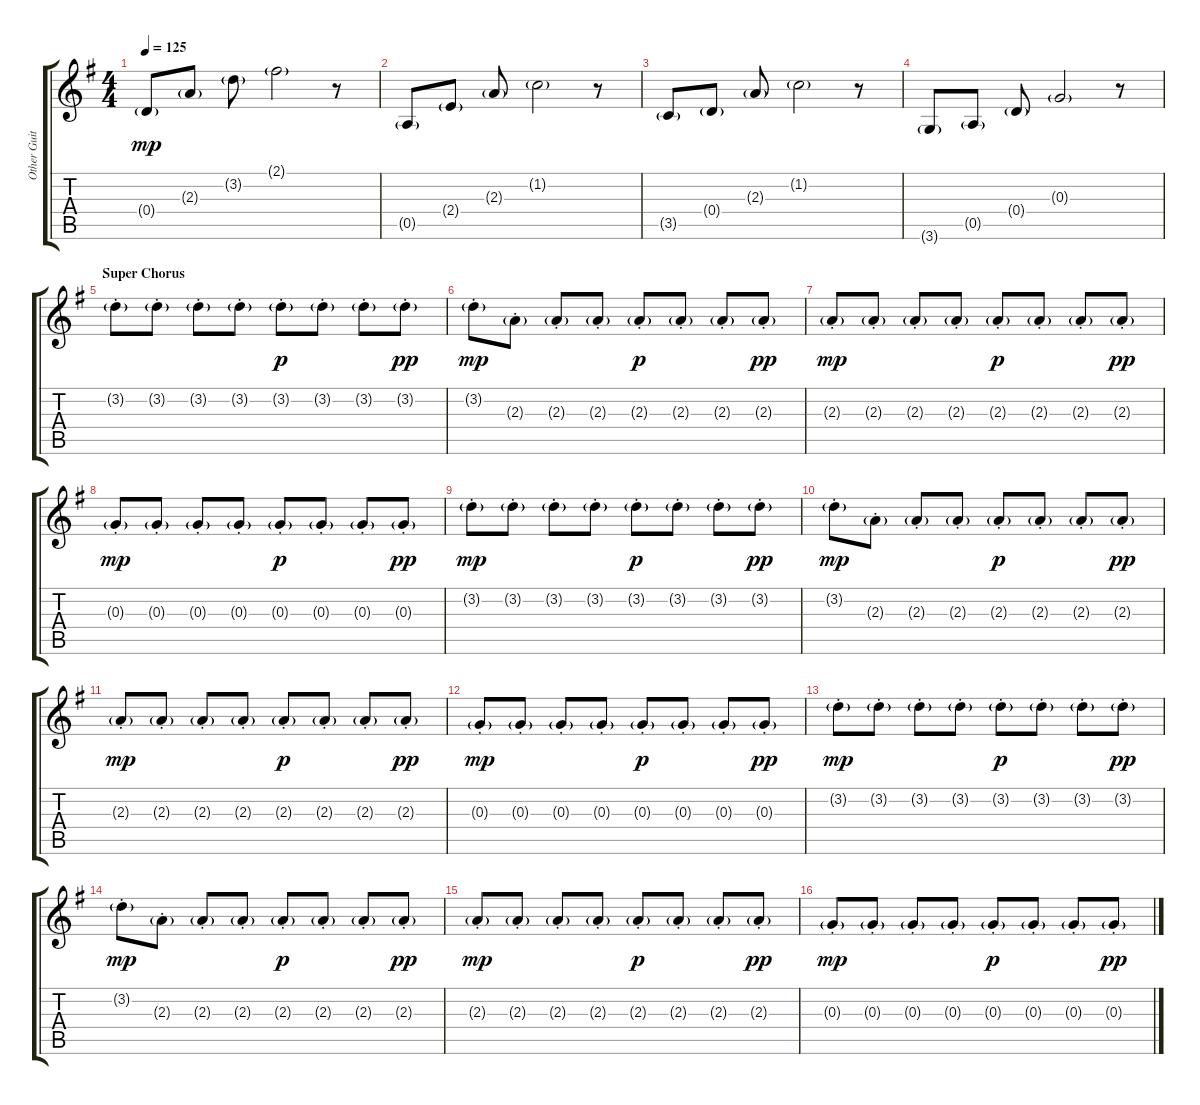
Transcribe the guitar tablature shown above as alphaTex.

\track ("Other Guit" "Other Guit") {instrument electricguitarjazz}
\staff {score tabs}
\tuning (E4 B3 G3 D3 A2 E2) {hide}
\ts (4 4)
\tempo 125
\clef g2
\ks g
0.4{g}.8{dy mp} 2.3{g}.8 3.2{g}.8 2.1{g}.2 r.8 |
0.5{g}.8 2.4{g}.8 2.3{g}.8 1.2{g}.2 r.8 |
3.5{g}.8 0.4{g}.8 2.3{g}.8 1.2{g}.2 r.8 |
3.6{g}.8 0.5{g}.8 0.4{g}.8 0.3{g}.2 r.8 |
\section ("" "Super Chorus")
3.2{g st}.8{volume 15} 3.2{g st}.8 3.2{g st}.8 3.2{g st}.8 3.2{g st}.8{dy p} 3.2{g st}.8 3.2{g st}.8 3.2{g st}.8{dy pp} |
3.2{g st}.8{dy mp} 2.3{g st}.8 2.3{g st}.8 2.3{g st}.8 2.3{g st}.8{dy p} 2.3{g st}.8 2.3{g st}.8 2.3{g st}.8{dy pp} |
2.3{g st}.8{dy mp} 2.3{g st}.8 2.3{g st}.8 2.3{g st}.8 2.3{g st}.8{dy p} 2.3{g st}.8 2.3{g st}.8 2.3{g st}.8{dy pp} |
0.3{g st}.8{dy mp} 0.3{g st}.8 0.3{g st}.8 0.3{g st}.8 0.3{g st}.8{dy p} 0.3{g st}.8 0.3{g st}.8 0.3{g st}.8{dy pp} |
3.2{g st}.8{dy mp} 3.2{g st}.8 3.2{g st}.8 3.2{g st}.8 3.2{g st}.8{dy p} 3.2{g st}.8 3.2{g st}.8 3.2{g st}.8{dy pp} |
3.2{g st}.8{dy mp} 2.3{g st}.8 2.3{g st}.8 2.3{g st}.8 2.3{g st}.8{dy p} 2.3{g st}.8 2.3{g st}.8 2.3{g st}.8{dy pp} |
2.3{g st}.8{dy mp} 2.3{g st}.8 2.3{g st}.8 2.3{g st}.8 2.3{g st}.8{dy p} 2.3{g st}.8 2.3{g st}.8 2.3{g st}.8{dy pp} |
0.3{g st}.8{dy mp} 0.3{g st}.8 0.3{g st}.8 0.3{g st}.8 0.3{g st}.8{dy p} 0.3{g st}.8 0.3{g st}.8 0.3{g st}.8{dy pp} |
3.2{g st}.8{dy mp} 3.2{g st}.8 3.2{g st}.8 3.2{g st}.8 3.2{g st}.8{dy p} 3.2{g st}.8 3.2{g st}.8 3.2{g st}.8{dy pp} |
3.2{g st}.8{dy mp} 2.3{g st}.8 2.3{g st}.8 2.3{g st}.8 2.3{g st}.8{dy p} 2.3{g st}.8 2.3{g st}.8 2.3{g st}.8{dy pp} |
2.3{g st}.8{dy mp} 2.3{g st}.8 2.3{g st}.8 2.3{g st}.8 2.3{g st}.8{dy p} 2.3{g st}.8 2.3{g st}.8 2.3{g st}.8{dy pp} |
0.3{g st}.8{dy mp} 0.3{g st}.8 0.3{g st}.8 0.3{g st}.8 0.3{g st}.8{dy p} 0.3{g st}.8 0.3{g st}.8 0.3{g st}.8{dy pp}
